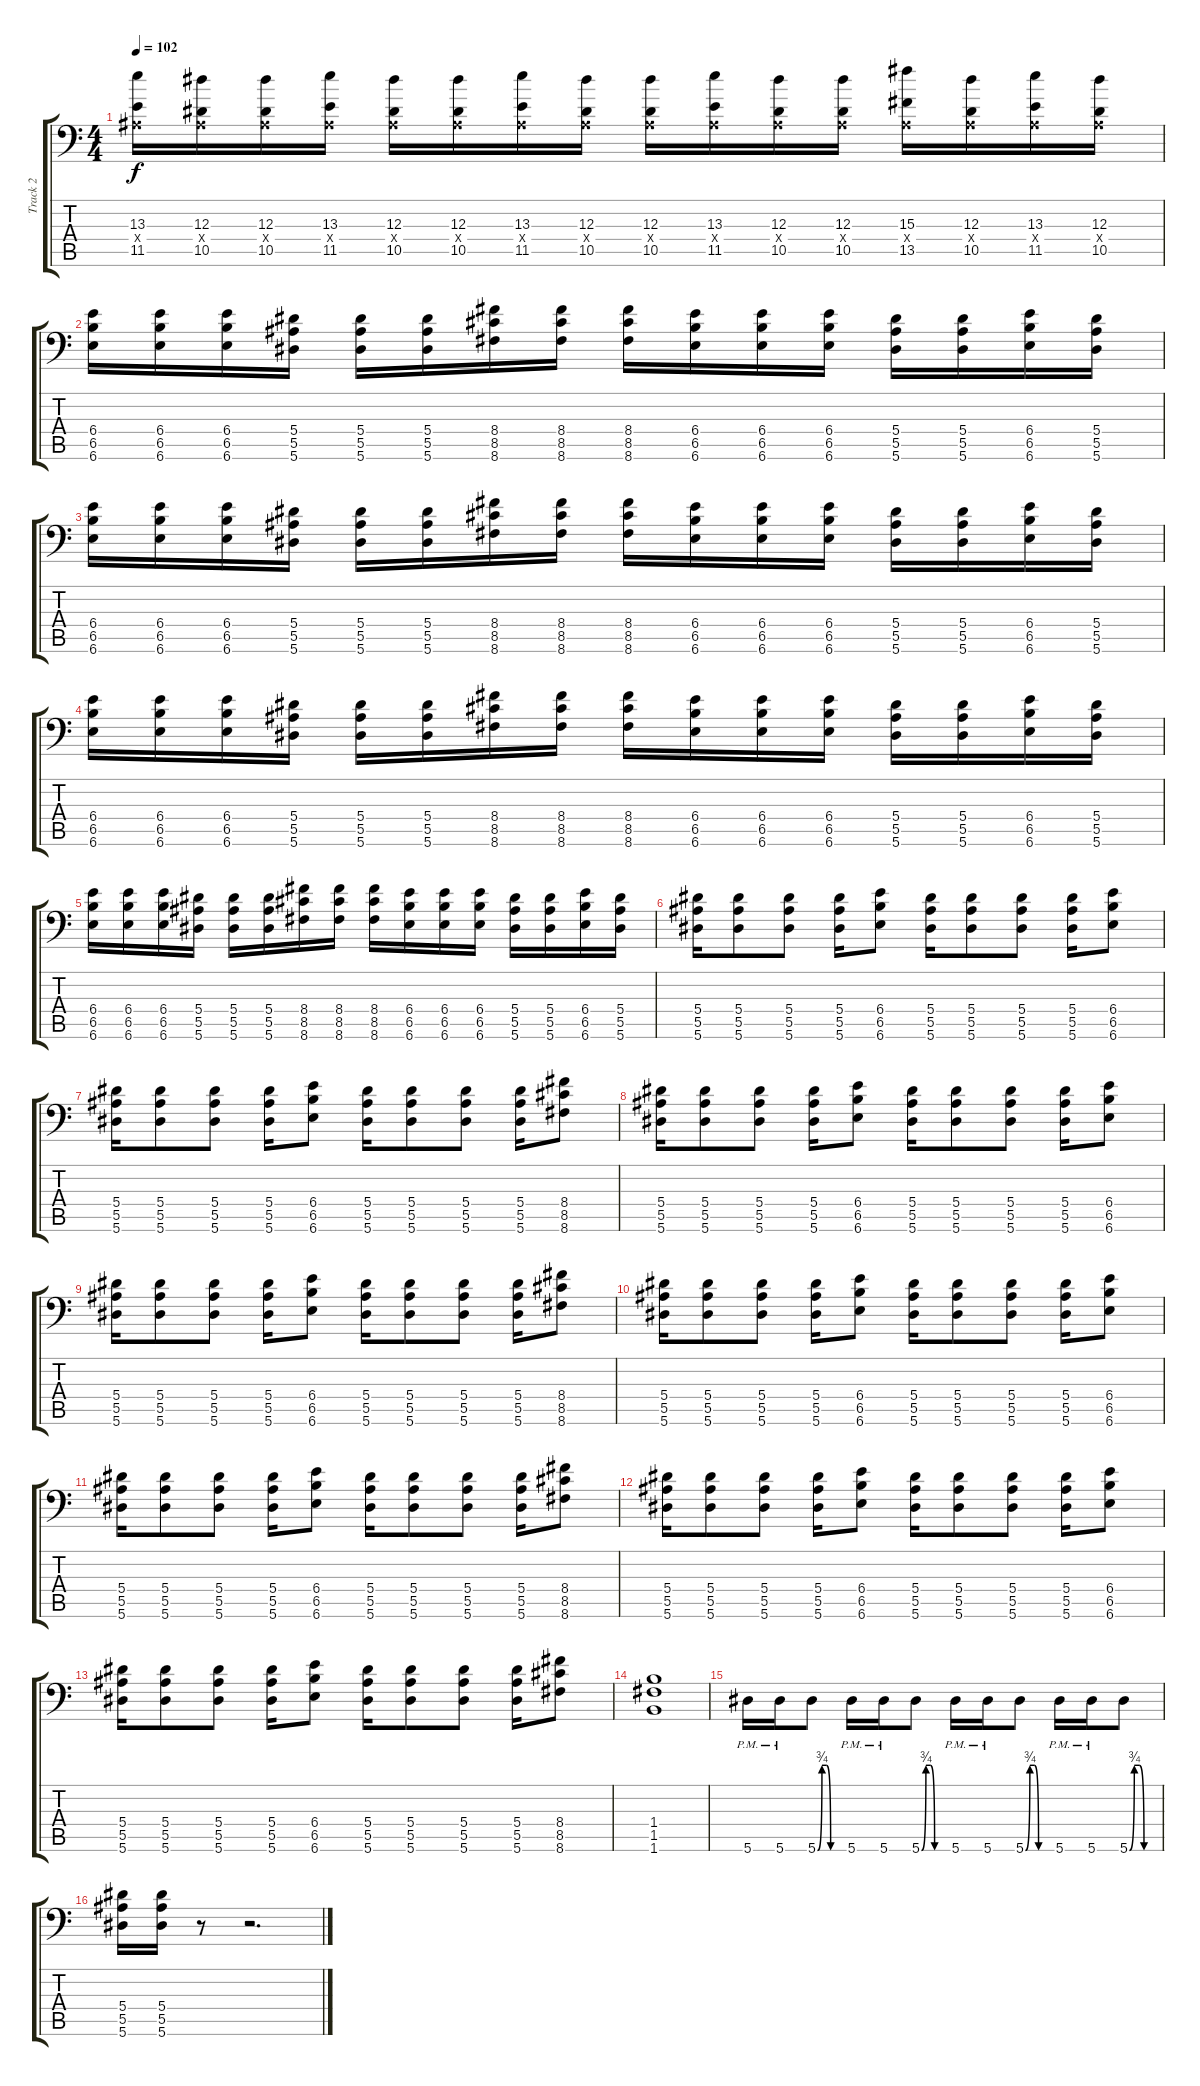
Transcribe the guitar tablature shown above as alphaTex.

\track ("Track 2" "Track 2") {instrument acousticguitarsteel}
\staff {score tabs}
\tuning (C4 G3 Eb3 Bb2 F2 Bb1) {hide}
\ts (4 4)
\tempo 102
\clef f4
\ks c
(13.3 0.4{x} 11.5).16{dy f} (12.3 0.4{x} 10.5).16 (12.3 0.4{x} 10.5).16 (13.3 0.4{x} 11.5).16 (12.3 0.4{x} 10.5).16 (12.3 0.4{x} 10.5).16 (13.3 0.4{x} 11.5).16 (12.3 0.4{x} 10.5).16 (12.3 0.4{x} 10.5).16 (13.3 0.4{x} 11.5).16 (12.3 0.4{x} 10.5).16 (12.3 0.4{x} 10.5).16 (15.3 0.4{x} 13.5).16 (12.3 0.4{x} 10.5).16 (13.3 0.4{x} 11.5).16 (12.3 0.4{x} 10.5).16 |
(6.4 6.5 6.6).16 (6.4 6.5 6.6).16 (6.4 6.5 6.6).16 (5.4 5.5 5.6).16 (5.4 5.5 5.6).16 (5.4 5.5 5.6).16 (8.4 8.5 8.6).16 (8.4 8.5 8.6).16 (8.4 8.5 8.6).16 (6.4 6.5 6.6).16 (6.4 6.5 6.6).16 (6.4 6.5 6.6).16 (5.4 5.5 5.6).16 (5.4 5.5 5.6).16 (6.4 6.5 6.6).16 (5.4 5.5 5.6).16 |
(6.4 6.5 6.6).16 (6.4 6.5 6.6).16 (6.4 6.5 6.6).16 (5.4 5.5 5.6).16 (5.4 5.5 5.6).16 (5.4 5.5 5.6).16 (8.4 8.5 8.6).16 (8.4 8.5 8.6).16 (8.4 8.5 8.6).16 (6.4 6.5 6.6).16 (6.4 6.5 6.6).16 (6.4 6.5 6.6).16 (5.4 5.5 5.6).16 (5.4 5.5 5.6).16 (6.4 6.5 6.6).16 (5.4 5.5 5.6).16 |
(6.4 6.5 6.6).16 (6.4 6.5 6.6).16 (6.4 6.5 6.6).16 (5.4 5.5 5.6).16 (5.4 5.5 5.6).16 (5.4 5.5 5.6).16 (8.4 8.5 8.6).16 (8.4 8.5 8.6).16 (8.4 8.5 8.6).16 (6.4 6.5 6.6).16 (6.4 6.5 6.6).16 (6.4 6.5 6.6).16 (5.4 5.5 5.6).16 (5.4 5.5 5.6).16 (6.4 6.5 6.6).16 (5.4 5.5 5.6).16 |
(6.4 6.5 6.6).16 (6.4 6.5 6.6).16 (6.4 6.5 6.6).16 (5.4 5.5 5.6).16 (5.4 5.5 5.6).16 (5.4 5.5 5.6).16 (8.4 8.5 8.6).16 (8.4 8.5 8.6).16 (8.4 8.5 8.6).16 (6.4 6.5 6.6).16 (6.4 6.5 6.6).16 (6.4 6.5 6.6).16 (5.4 5.5 5.6).16 (5.4 5.5 5.6).16 (6.4 6.5 6.6).16 (5.4 5.5 5.6).16 |
(5.4 5.5 5.6).16 (5.4 5.5 5.6).8 (5.4 5.5 5.6).8 (5.4 5.5 5.6).16 (6.4 6.5 6.6).8 (5.4 5.5 5.6).16 (5.4 5.5 5.6).8 (5.4 5.5 5.6).8 (5.4 5.5 5.6).16 (6.4 6.5 6.6).8 |
(5.4 5.5 5.6).16 (5.4 5.5 5.6).8 (5.4 5.5 5.6).8 (5.4 5.5 5.6).16 (6.4 6.5 6.6).8 (5.4 5.5 5.6).16 (5.4 5.5 5.6).8 (5.4 5.5 5.6).8 (5.4 5.5 5.6).16 (8.4 8.5 8.6).8 |
(5.4 5.5 5.6).16 (5.4 5.5 5.6).8 (5.4 5.5 5.6).8 (5.4 5.5 5.6).16 (6.4 6.5 6.6).8 (5.4 5.5 5.6).16 (5.4 5.5 5.6).8 (5.4 5.5 5.6).8 (5.4 5.5 5.6).16 (6.4 6.5 6.6).8 |
(5.4 5.5 5.6).16 (5.4 5.5 5.6).8 (5.4 5.5 5.6).8 (5.4 5.5 5.6).16 (6.4 6.5 6.6).8 (5.4 5.5 5.6).16 (5.4 5.5 5.6).8 (5.4 5.5 5.6).8 (5.4 5.5 5.6).16 (8.4 8.5 8.6).8 |
(5.4 5.5 5.6).16 (5.4 5.5 5.6).8 (5.4 5.5 5.6).8 (5.4 5.5 5.6).16 (6.4 6.5 6.6).8 (5.4 5.5 5.6).16 (5.4 5.5 5.6).8 (5.4 5.5 5.6).8 (5.4 5.5 5.6).16 (6.4 6.5 6.6).8 |
(5.4 5.5 5.6).16 (5.4 5.5 5.6).8 (5.4 5.5 5.6).8 (5.4 5.5 5.6).16 (6.4 6.5 6.6).8 (5.4 5.5 5.6).16 (5.4 5.5 5.6).8 (5.4 5.5 5.6).8 (5.4 5.5 5.6).16 (8.4 8.5 8.6).8 |
(5.4 5.5 5.6).16 (5.4 5.5 5.6).8 (5.4 5.5 5.6).8 (5.4 5.5 5.6).16 (6.4 6.5 6.6).8 (5.4 5.5 5.6).16 (5.4 5.5 5.6).8 (5.4 5.5 5.6).8 (5.4 5.5 5.6).16 (6.4 6.5 6.6).8 |
(5.4 5.5 5.6).16 (5.4 5.5 5.6).8 (5.4 5.5 5.6).8 (5.4 5.5 5.6).16 (6.4 6.5 6.6).8 (5.4 5.5 5.6).16 (5.4 5.5 5.6).8 (5.4 5.5 5.6).8 (5.4 5.5 5.6).16 (8.4 8.5 8.6).8 |
(1.4 1.5 1.6).1 |
5.6{pm}.16 5.6{pm}.16 5.6{be (custom 0 0 10 3 20 3 30 0 60 0)}.8 5.6{pm}.16 5.6{pm}.16 5.6{be (custom 0 0 10 3 20 3 30 0 60 0)}.8 5.6{pm}.16 5.6{pm}.16 5.6{be (custom 0 0 10 3 20 3 30 0 60 0)}.8 5.6{pm}.16 5.6{pm}.16 5.6{be (custom 0 0 10 3 20 3 30 0 60 0)}.8 |
(5.4 5.5 5.6).16 (5.4 5.5 5.6).16 r.8 r.2{d}
